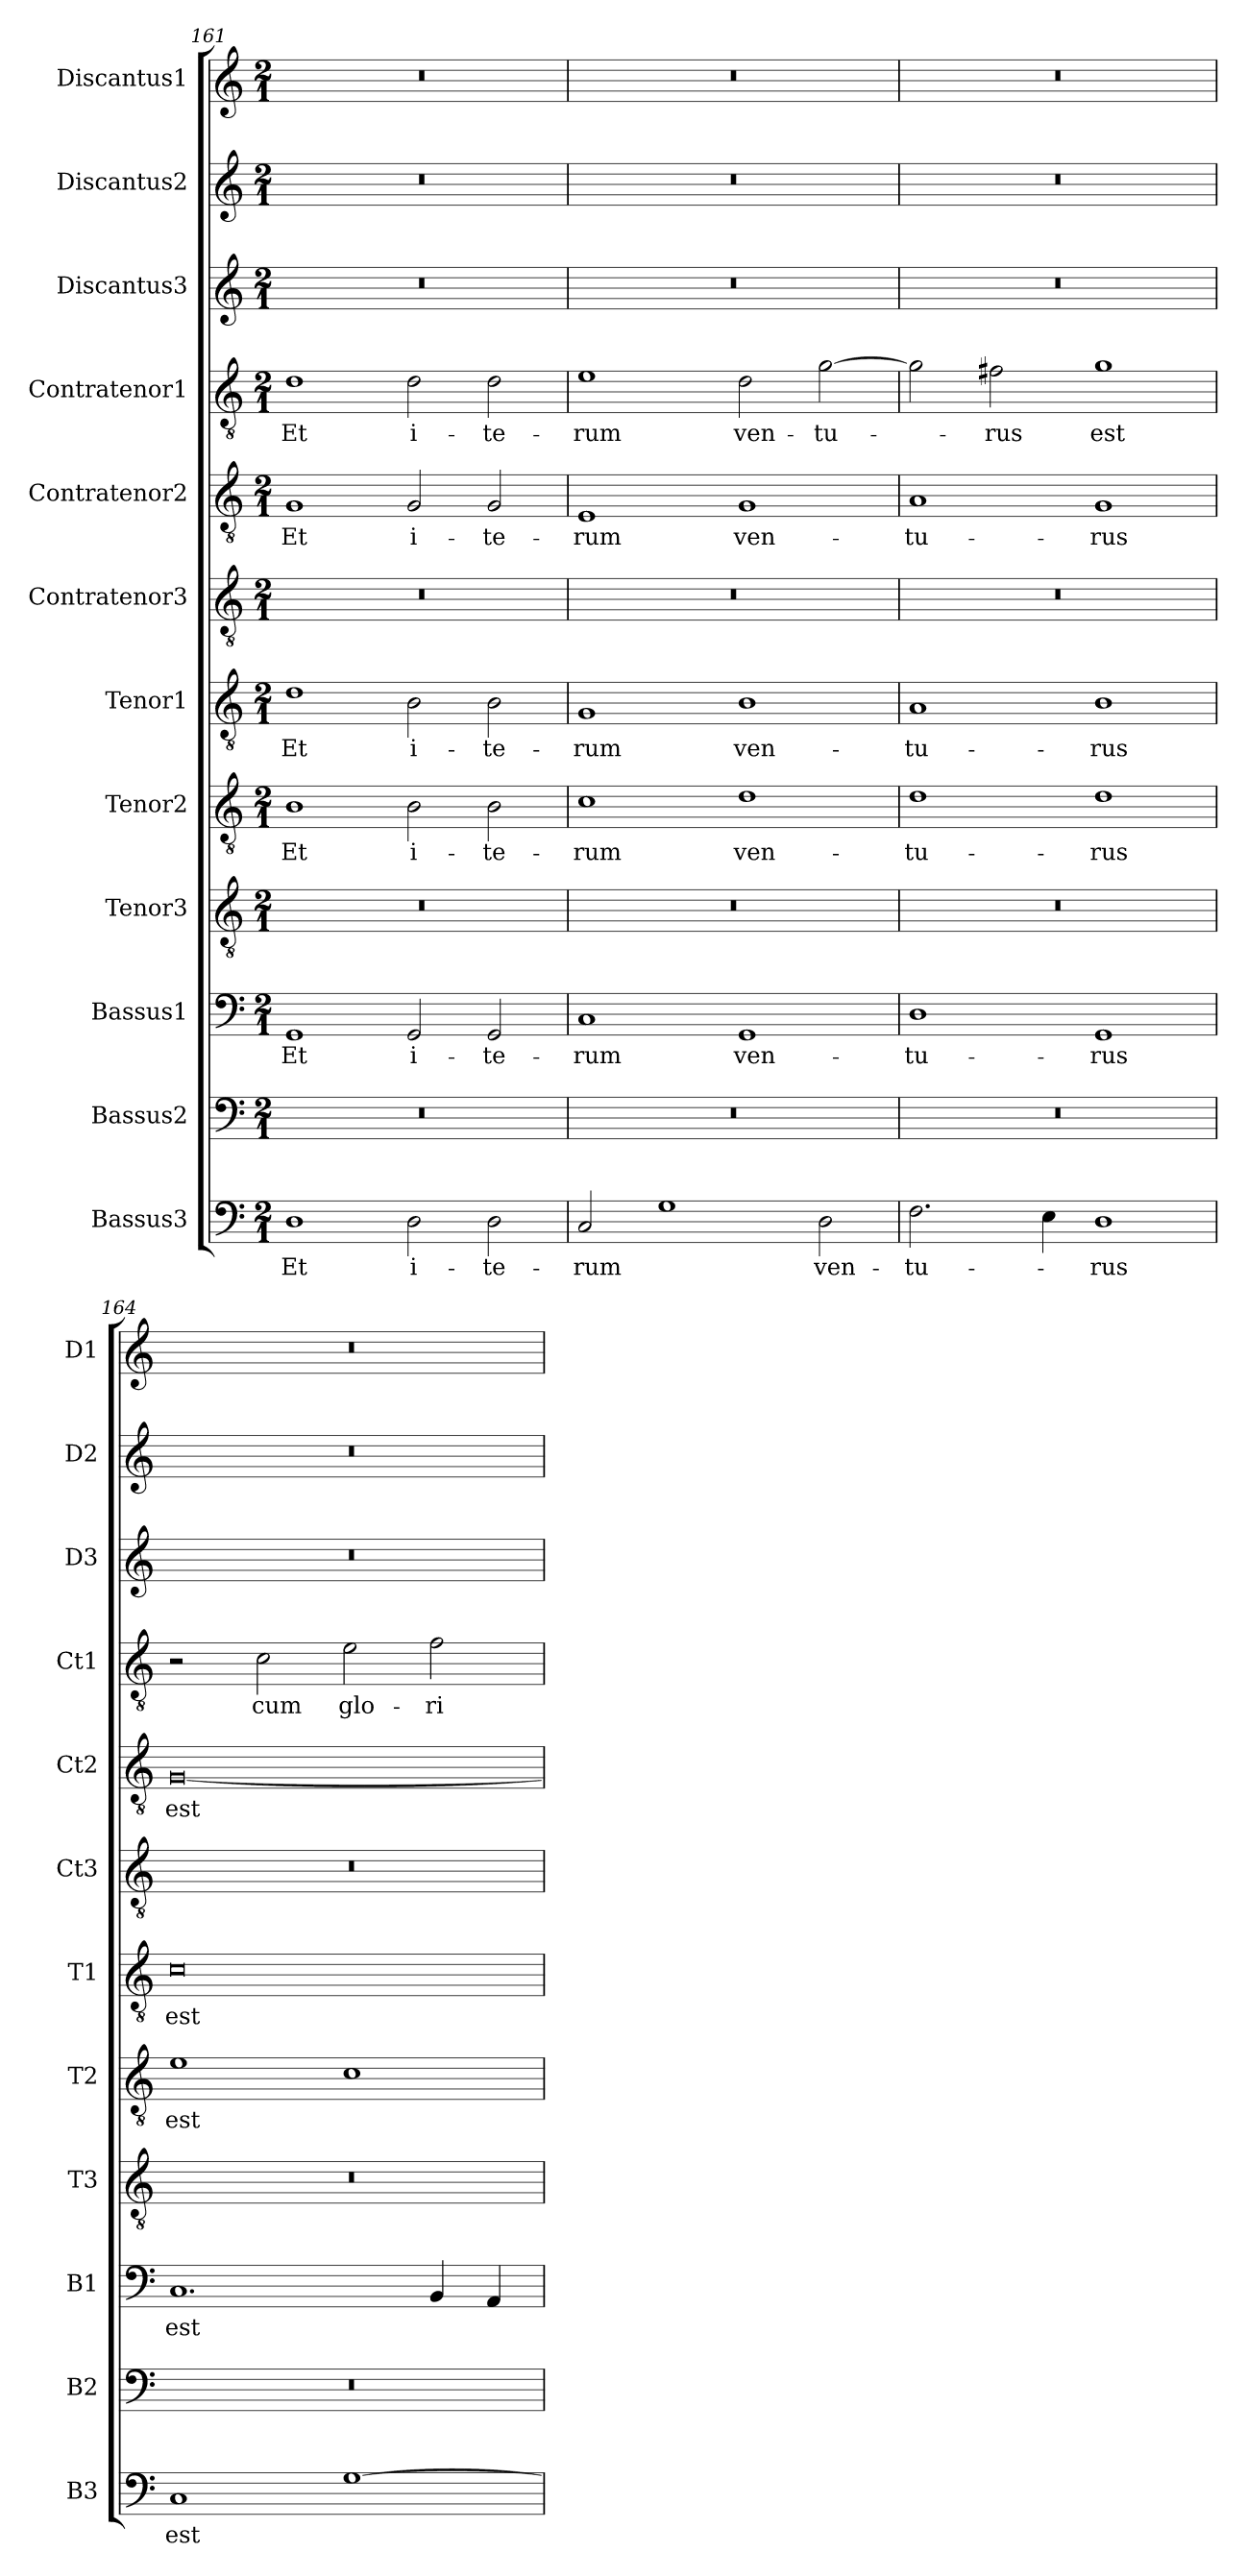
**kern	**text	**kern	**kern	**text	**kern	**kern	**text	**kern	**text	**kern	**kern	**text	**kern	**text	**kern	**kern	**kern
*part12	*part12	*part11	*part10	*part10	*part9	*part8	*part8	*part7	*part7	*part6	*part5	*part5	*part4	*part4	*part3	*part2	*part1
*staff12	*staff12	*staff11	*staff10	*staff10	*staff9	*staff8	*staff8	*staff7	*staff7	*staff6	*staff5	*staff5	*staff4	*staff4	*staff3	*staff2	*staff1
*I"Bassus3	*	*I"Bassus2	*I"Bassus1	*	*I"Tenor3	*I"Tenor2	*	*I"Tenor1	*	*I"Contratenor3	*I"Contratenor2	*	*I"Contratenor1	*	*I"Discantus3	*I"Discantus2	*I"Discantus1
*I'B3	*	*I'B2	*I'B1	*	*I'T3	*I'T2	*	*I'T1	*	*I'Ct3	*I'Ct2	*	*I'Ct1	*	*I'D3	*I'D2	*I'D1
*clefF4	*	*clefF4	*clefF4	*	*clefGv2	*clefGv2	*	*clefGv2	*	*clefGv2	*clefGv2	*	*clefGv2	*	*clefG2	*clefG2	*clefG2
*k[]	*	*k[]	*k[]	*	*k[]	*k[]	*	*k[]	*	*k[]	*k[]	*	*k[]	*	*k[]	*k[]	*k[]
*M2/1	*	*M2/1	*M2/1	*	*M2/1	*M2/1	*	*M2/1	*	*M2/1	*M2/1	*	*M2/1	*	*M2/1	*M2/1	*M2/1
=161	=161	=161	=161	=161	=161	=161	=161	=161	=161	=161	=161	=161	=161	=161	=161	=161	=161
1D\	Et	0r	1GG/	Et	0r	1B\	Et	1d\	Et	0r	1G/	Et	1d\	Et	0r	0r	0r
2D\	i-	.	2GG/	i-	.	2B\	i-	2B\	i-	.	2G/	i-	2d\	i-	.	.	.
2D\	-te-	.	2GG/	-te-	.	2B\	-te-	2B\	-te-	.	2G/	-te-	2d\	-te-	.	.	.
=162	=162	=162	=162	=162	=162	=162	=162	=162	=162	=162	=162	=162	=162	=162	=162	=162	=162
2C/	-rum	0r	1C/	-rum	0r	1c\	-rum	1G/	-rum	0r	1E/	-rum	1e\	-rum	0r	0r	0r
1G\	.	.	.	.	.	.	.	.	.	.	.	.	.	.	.	.	.
.	.	.	1GG/	ven-	.	1d\	ven-	1B\	ven-	.	1G/	ven-	2d\	ven-	.	.	.
2D\	ven-	.	.	.	.	.	.	.	.	.	.	.	[2g\	-tu-	.	.	.
=163	=163	=163	=163	=163	=163	=163	=163	=163	=163	=163	=163	=163	=163	=163	=163	=163	=163
2.F\	-tu-	0r	1D\	-tu-	0r	1d\	-tu-	1A/	-tu-	0r	1A/	-tu-	2g\]	.	0r	0r	0r
.	.	.	.	.	.	.	.	.	.	.	.	.	2f#X\	-rus	.	.	.
4E\	.	.	.	.	.	.	.	.	.	.	.	.	.	.	.	.	.
1D\	-rus	.	1GG/	-rus	.	1d\	-rus	1B\	-rus	.	1G/	-rus	1g\	est	.	.	.
=164	=164	=164	=164	=164	=164	=164	=164	=164	=164	=164	=164	=164	=164	=164	=164	=164	=164
1C/	est	0r	1.C/	est	0r	1e\	est	0c\	est	0r	[0G/	est	2r	.	0r	0r	0r
.	.	.	.	.	.	.	.	.	.	.	.	.	2c\	cum	.	.	.
[1G\	.	.	.	.	.	1c\	.	.	.	.	.	.	2e\	glo-	.	.	.
.	.	.	4BB/	.	.	.	.	.	.	.	.	.	2f\	-ri-	.	.	.
.	.	.	4AA/	.	.	.	.	.	.	.	.	.	.	.	.	.	.
=	=	=	=	=	=	=	=	=	=	=	=	=	=	=	=	=	=
*-	*-	*-	*-	*-	*-	*-	*-	*-	*-	*-	*-	*-	*-	*-	*-	*-	*-
